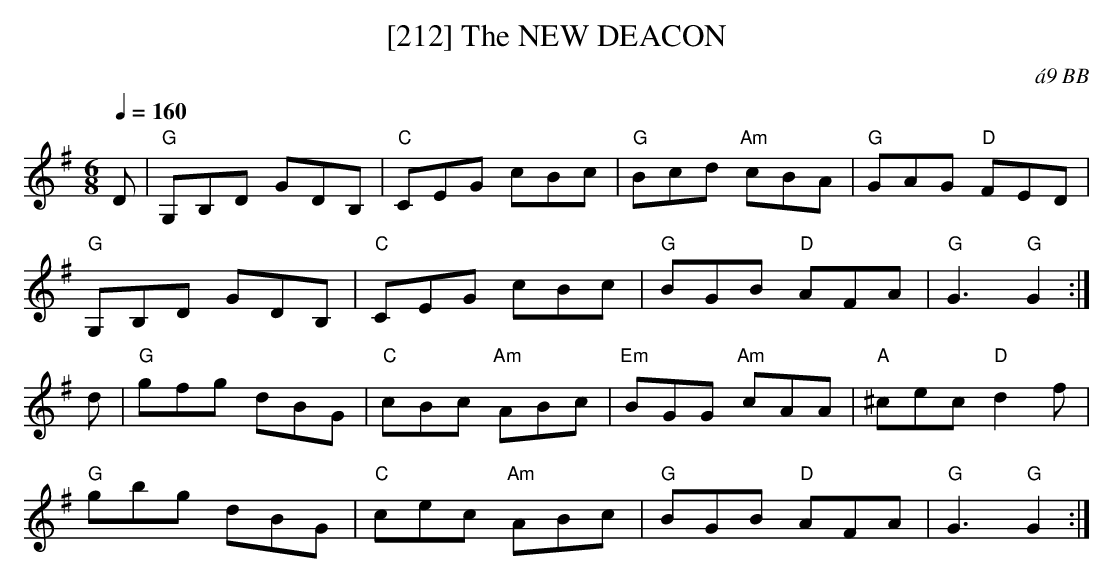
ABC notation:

X:1
T:[212] The NEW DEACON
C:\'a9 BB
Q:1/4=160
M:6/8
L:1/8
K:G
D|"G"G,B,D GDB,|"C"CEG cBc| "G"Bcd "Am"cBA|"G"GAG "D"FED|
"G"G,B,D GDB,|"C"CEG cBc|"G"BGB "D"AFA|"G"G3 "G"G2 :|
d|"G"gfg dBG|"C"cBc "Am"ABc|"Em"BGG "Am"cAA|"A"^cec "D"d2 f|
"G"gbg dBG|"C"cec "Am"ABc|"G"BGB "D"AFA|"G"G3 "G"G2 :|
